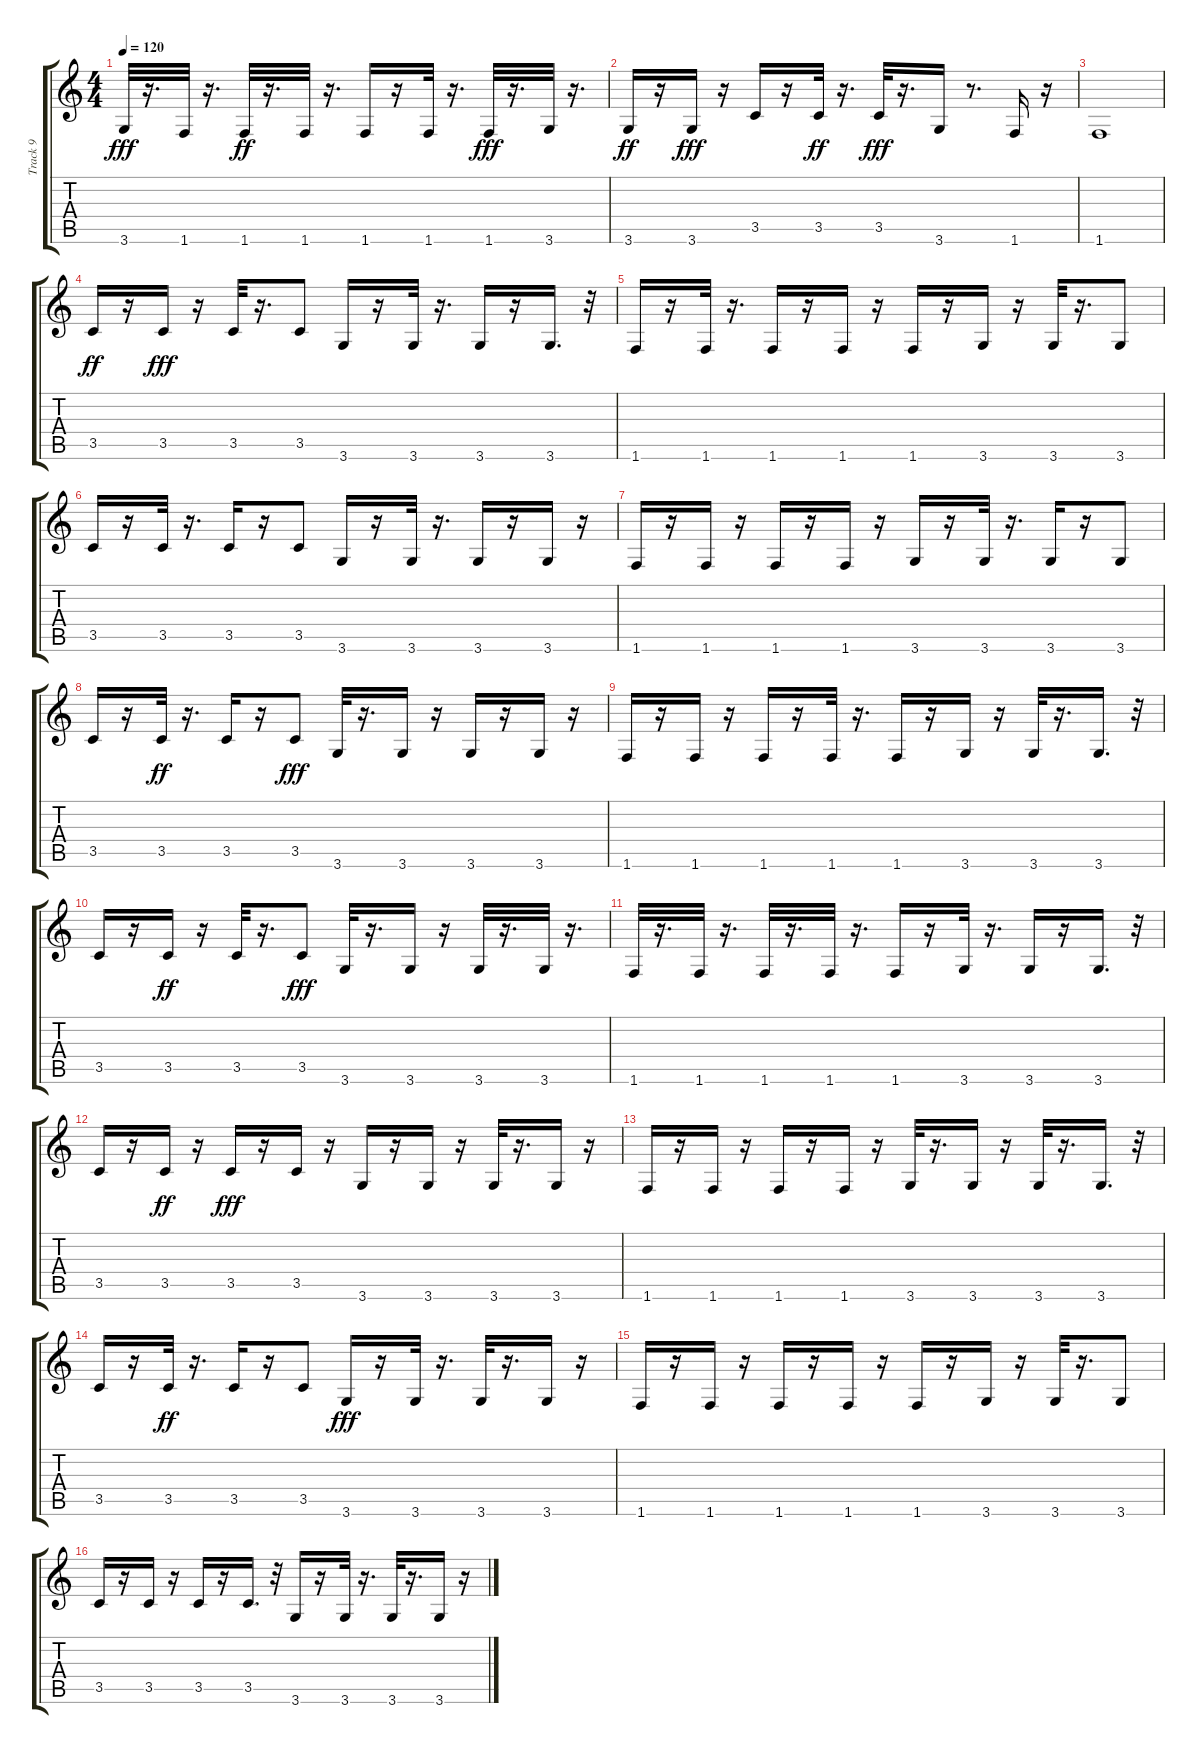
\track ("Track 9" "Track 9") {instrument electricguitarmuted}
\staff {score tabs}
\tuning (E4 B3 G3 D3 A2 E2) {hide}
\ts (4 4)
\tempo 120
\clef g2
\ks c
3.6.32{dy fff} r.16{d} 1.6.32 r.16{d} 1.6.32{dy ff} r.16{d} 1.6.32 r.16{d} 1.6.16 r.16 1.6.32 r.16{d} 1.6.32{dy fff} r.16{d} 3.6.32 r.16{d} |
3.6.16{dy ff} r.16 3.6.16{dy fff} r.16 3.5.16 r.16 3.5.32{dy ff} r.16{d} 3.5.32{dy fff} r.16{d} 3.6.16 r.8{d} 1.6.16 r.16 |
1.6.1 |
3.5.16{dy ff} r.16 3.5.16{dy fff} r.16 3.5.32 r.16{d} 3.5.8 3.6.16 r.16 3.6.32 r.16{d} 3.6.16 r.16 3.6.16{d} r.32 |
1.6.16 r.16 1.6.32 r.16{d} 1.6.16 r.16 1.6.16 r.16 1.6.16 r.16 3.6.16 r.16 3.6.32 r.16{d} 3.6.8 |
3.5.16 r.16 3.5.32 r.16{d} 3.5.16 r.16 3.5.8 3.6.16 r.16 3.6.32 r.16{d} 3.6.16 r.16 3.6.16 r.16 |
1.6.16 r.16 1.6.16 r.16 1.6.16 r.16 1.6.16 r.16 3.6.16 r.16 3.6.32 r.16{d} 3.6.16 r.16 3.6.8 |
3.5.16 r.16 3.5.32{dy ff} r.16{d} 3.5.16 r.16 3.5.8{dy fff} 3.6.32 r.16{d} 3.6.16 r.16 3.6.16 r.16 3.6.16 r.16 |
1.6.16 r.16 1.6.16 r.16 1.6.16 r.16 1.6.32 r.16{d} 1.6.16 r.16 3.6.16 r.16 3.6.32 r.16{d} 3.6.16{d} r.32 |
3.5.16 r.16 3.5.16{dy ff} r.16 3.5.32 r.16{d} 3.5.8{dy fff} 3.6.32 r.16{d} 3.6.16 r.16 3.6.32 r.16{d} 3.6.32 r.16{d} |
1.6.32 r.16{d} 1.6.32 r.16{d} 1.6.32 r.16{d} 1.6.32 r.16{d} 1.6.16 r.16 3.6.32 r.16{d} 3.6.16 r.16 3.6.16{d} r.32 |
3.5.16 r.16 3.5.16{dy ff} r.16 3.5.16{dy fff} r.16 3.5.16 r.16 3.6.16 r.16 3.6.16 r.16 3.6.32 r.16{d} 3.6.16 r.16 |
1.6.16 r.16 1.6.16 r.16 1.6.16 r.16 1.6.16 r.16 3.6.32 r.16{d} 3.6.16 r.16 3.6.32 r.16{d} 3.6.16{d} r.32 |
3.5.16 r.16 3.5.32{dy ff} r.16{d} 3.5.16 r.16 3.5.8 3.6.16{dy fff} r.16 3.6.32 r.16{d} 3.6.32 r.16{d} 3.6.16 r.16 |
1.6.16 r.16 1.6.16 r.16 1.6.16 r.16 1.6.16 r.16 1.6.16 r.16 3.6.16 r.16 3.6.32 r.16{d} 3.6.8 |
3.5.16 r.16 3.5.16 r.16 3.5.16 r.16 3.5.16{d} r.32 3.6.16 r.16 3.6.32 r.16{d} 3.6.32 r.16{d} 3.6.16 r.16
